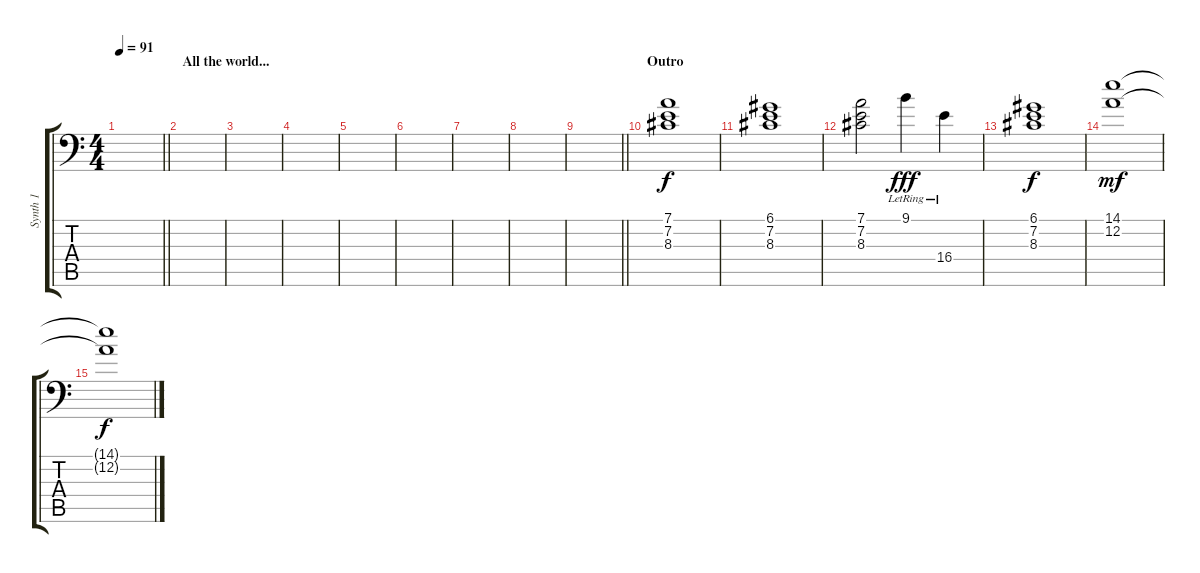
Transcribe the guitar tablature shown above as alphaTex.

\track ("Synth 1" "Synth 1") {instrument fx7echoes}
\staff {score tabs}
\tuning (D4 A3 F3 C3 G2 A1) {hide}
\ts (4 4)
\tempo 91
\clef f4
\barLineRight lightlight
\ks c
|
\section ("" "All the world...")
|
|
|
|
|
|
|
\barLineRight lightlight
|
\section ("" "Outro")
(7.1 7.2 8.3).1{dy f volume 8 instrument fx7echoes} |
(6.1 7.2 8.3).1 |
(7.1 7.2 8.3).2 9.1{lr}.4{dy fff} 16.4{lr}.4{instrument electricgrandpiano} |
(6.1 7.2 8.3).1{dy f instrument fx7echoes} |
(14.1 12.2).1{dy mf volume 13 instrument electricgrandpiano} |
(14.1{t} 12.2{t}).1{dy f}
